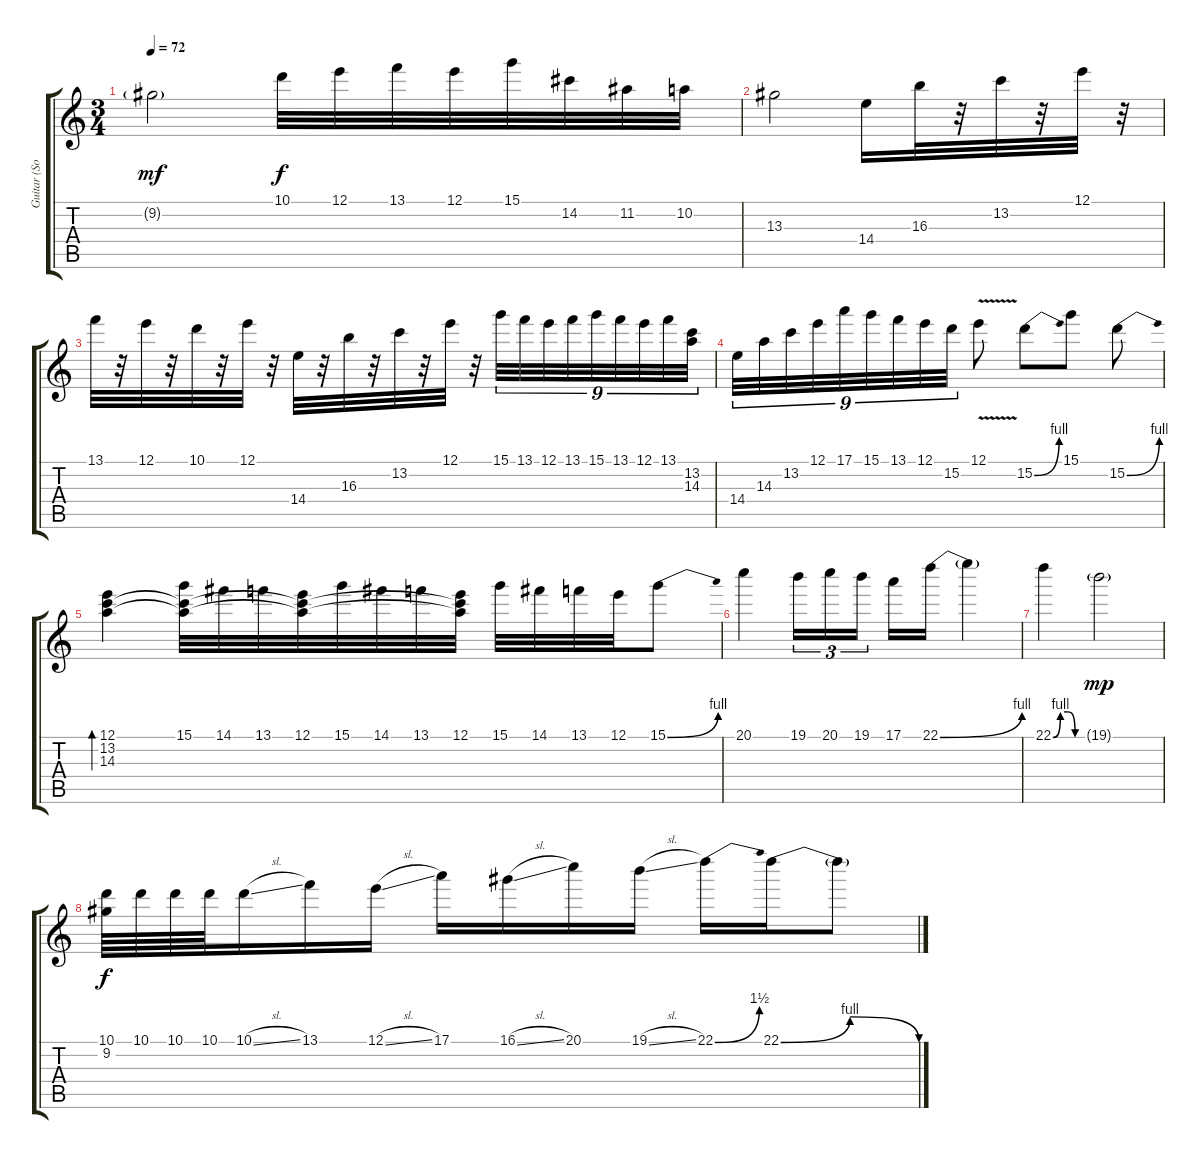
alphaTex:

\track ("Guitar (Solo)" "Guitar (So") {instrument overdrivenguitar}
\staff {score tabs}
\tuning (E4 B3 G3 D3 A2 E2) {hide}
\ts (3 4)
\tempo 72
\clef g2
\ks c
9.2{g}.2{dy mf} 10.1.32{dy f} 12.1.32 13.1.32 12.1.32 15.1.32 14.2.32 11.2.32 10.2.32 |
13.3.2 14.4.16 16.3.32 r.32 13.2.32 r.32 12.1.32 r.32 |
13.1.32 r.32 12.1.32 r.32 10.1.32 r.32 12.1.32 r.32 14.4.32 r.32 16.3.32 r.32 13.2.32 r.32 12.1.32 r.32 15.1.32{tu (9 8)} 13.1.32{tu (9 8)} 12.1.32{tu (9 8)} 13.1.32{tu (9 8)} 15.1.32{tu (9 8)} 13.1.32{tu (9 8)} 12.1.32{tu (9 8)} 13.1.32{tu (9 8)} (13.2 14.3).32{tu (9 8)} |
14.4.32{tu (9 8)} 14.3.32{tu (9 8)} 13.2.32{tu (9 8)} 12.1.32{tu (9 8)} 17.1.32{tu (9 8)} 15.1.32{tu (9 8)} 13.1.32{tu (9 8)} 12.1.32{tu (9 8)} 15.2.32{tu (9 8)} 12.1{v}.8 15.2{be (bend 0 0 60 4)}.8 15.1.8 15.2{be (bend 0 0 60 4)}.8 |
(12.1 13.2 14.3).4{bd 120} (15.1 13.2{t} 14.3{t}).32 14.1.32 13.1.32 (12.1 13.2{t} 14.3{t}).32 15.1.32 14.1.32 13.1.32 (12.1 13.2{t} 14.3{t}).32 15.1.32 14.1.32 13.1.32 12.1.32 15.1{be (bend 0 0 60 4)}.8 |
20.1.4 19.1.16{tu (3 2)} 20.1.16{tu (3 2)} 19.1.16{tu (3 2)} 17.1.16 22.1{be (bend 0 0 60 4)}.16 22.1{t}.4 |
22.1{be (custom 0 0 15 4 30 4 45 0 60 0)}.4 19.1{g}.2{dy mp} |
(10.1 9.2).64{dy f} 10.1.64 10.1.64 10.1.64 10.1{sl}.16 13.1.16 12.1{sl}.16 17.1.16 16.1{sl}.16 20.1.16 19.1{sl}.16 22.1{be (bend 0 0 60 6)}.16 22.1{be (bendrelease 0 0 15 4 45 4 60 0)}.16 22.1{t}.8
